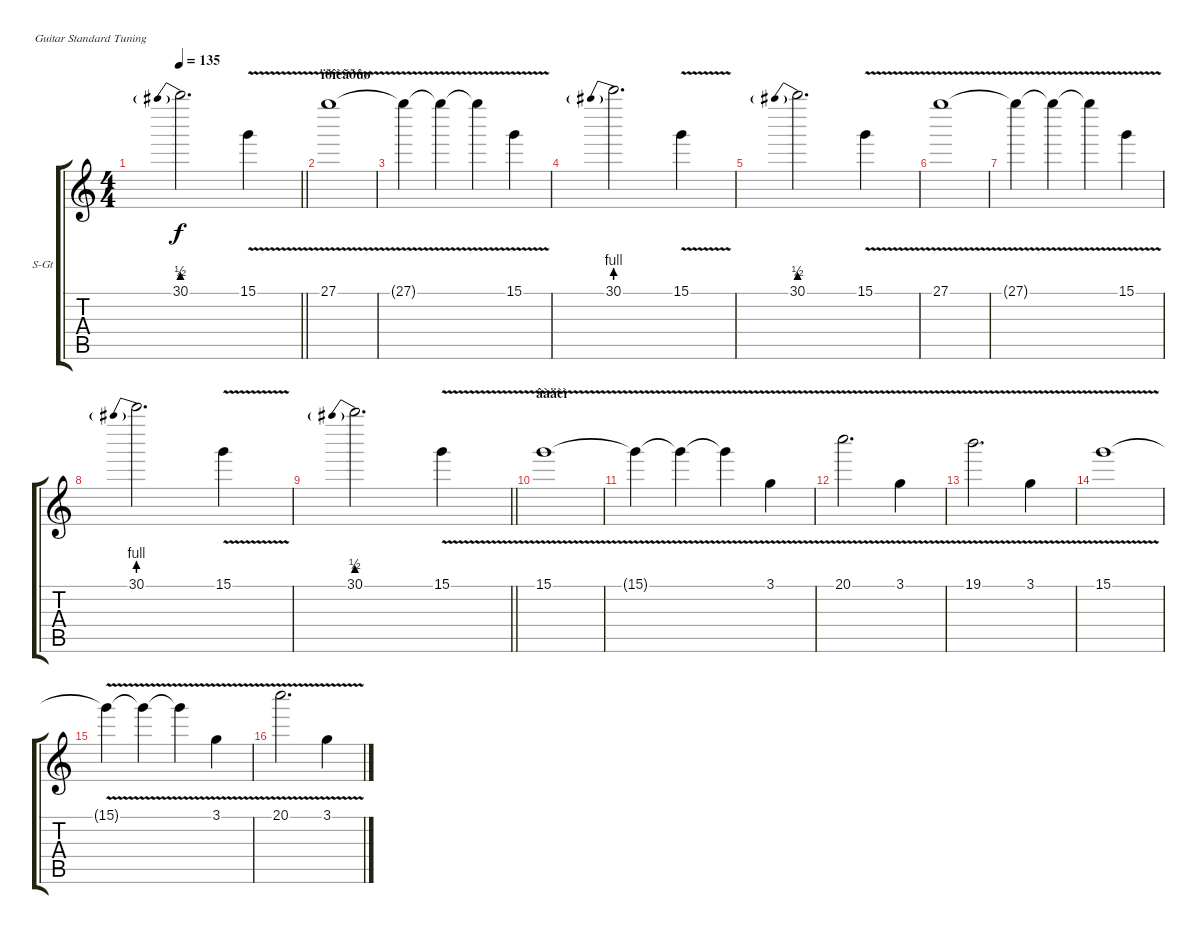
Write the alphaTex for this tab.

\bracketExtendMode groupsimilarinstruments
\firstSystemTrackNameOrientation horizontal
\otherSystemsTrackNameOrientation horizontal
\track ("Äîðîæêà 9" "S-Gt") {instrument lead1square}
\staff {score tabs}
\tuning (E4 B3 G3 D3 A2 E2)
\displaytranspose 12
\ts (4 4)
\tempo 135
\clef g2
\barLineRight lightlight
\ks c
30.1{be (prebend 0 2 60 2)}.2{d dy f} 15.1{v}.4 |
\section ("" "ïðîèãðûø")
27.1{v}.1 |
27.1{v t}.4 27.1{v t}.4 27.1{v t}.4 15.1{v}.4 |
30.1{be (prebend 0 4 60 4)}.2{d} 15.1{v}.4 |
30.1{be (prebend 0 2 60 2)}.2{d} 15.1{v}.4 |
27.1{v}.1 |
27.1{v t}.4 27.1{v t}.4 27.1{v t}.4 15.1{v}.4 |
30.1{be (prebend 0 4 60 4)}.2{d} 15.1{v}.4 |
\barLineRight lightlight
30.1{be (prebend 0 2 60 2)}.2{d} 15.1{v}.4 |
\section ("" "âàäèì")
15.1{v}.1 |
15.1{v t}.4 15.1{v t}.4 15.1{v t}.4 3.1{v}.4 |
20.1{v}.2{d} 3.1{v}.4 |
19.1{v}.2{d} 3.1{v}.4 |
15.1{v}.1 |
15.1{v t}.4 15.1{v t}.4 15.1{v t}.4 3.1{v}.4 |
20.1{v}.2{d} 3.1{v}.4
